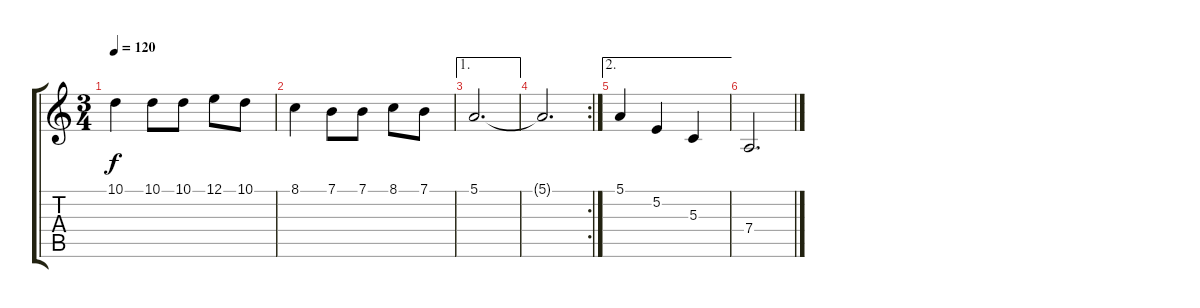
\track "" {instrument vibraphone}
\staff {score tabs}
\tuning (E4 B3 G3 D3 A2 E2) {hide}
\ts (3 4)
\tempo 120
\clef g2
\ks c
10.1.4{dy f} 10.1.8 10.1.8 12.1.8 10.1.8 |
8.1.4 7.1.8 7.1.8 8.1.8 7.1.8 |
\ae 1
5.1.2{d} |
\rc 2
5.1{t}.2{d} |
\ae 2
5.1.4 5.2.4 5.3.4 |
7.4.2{d}
